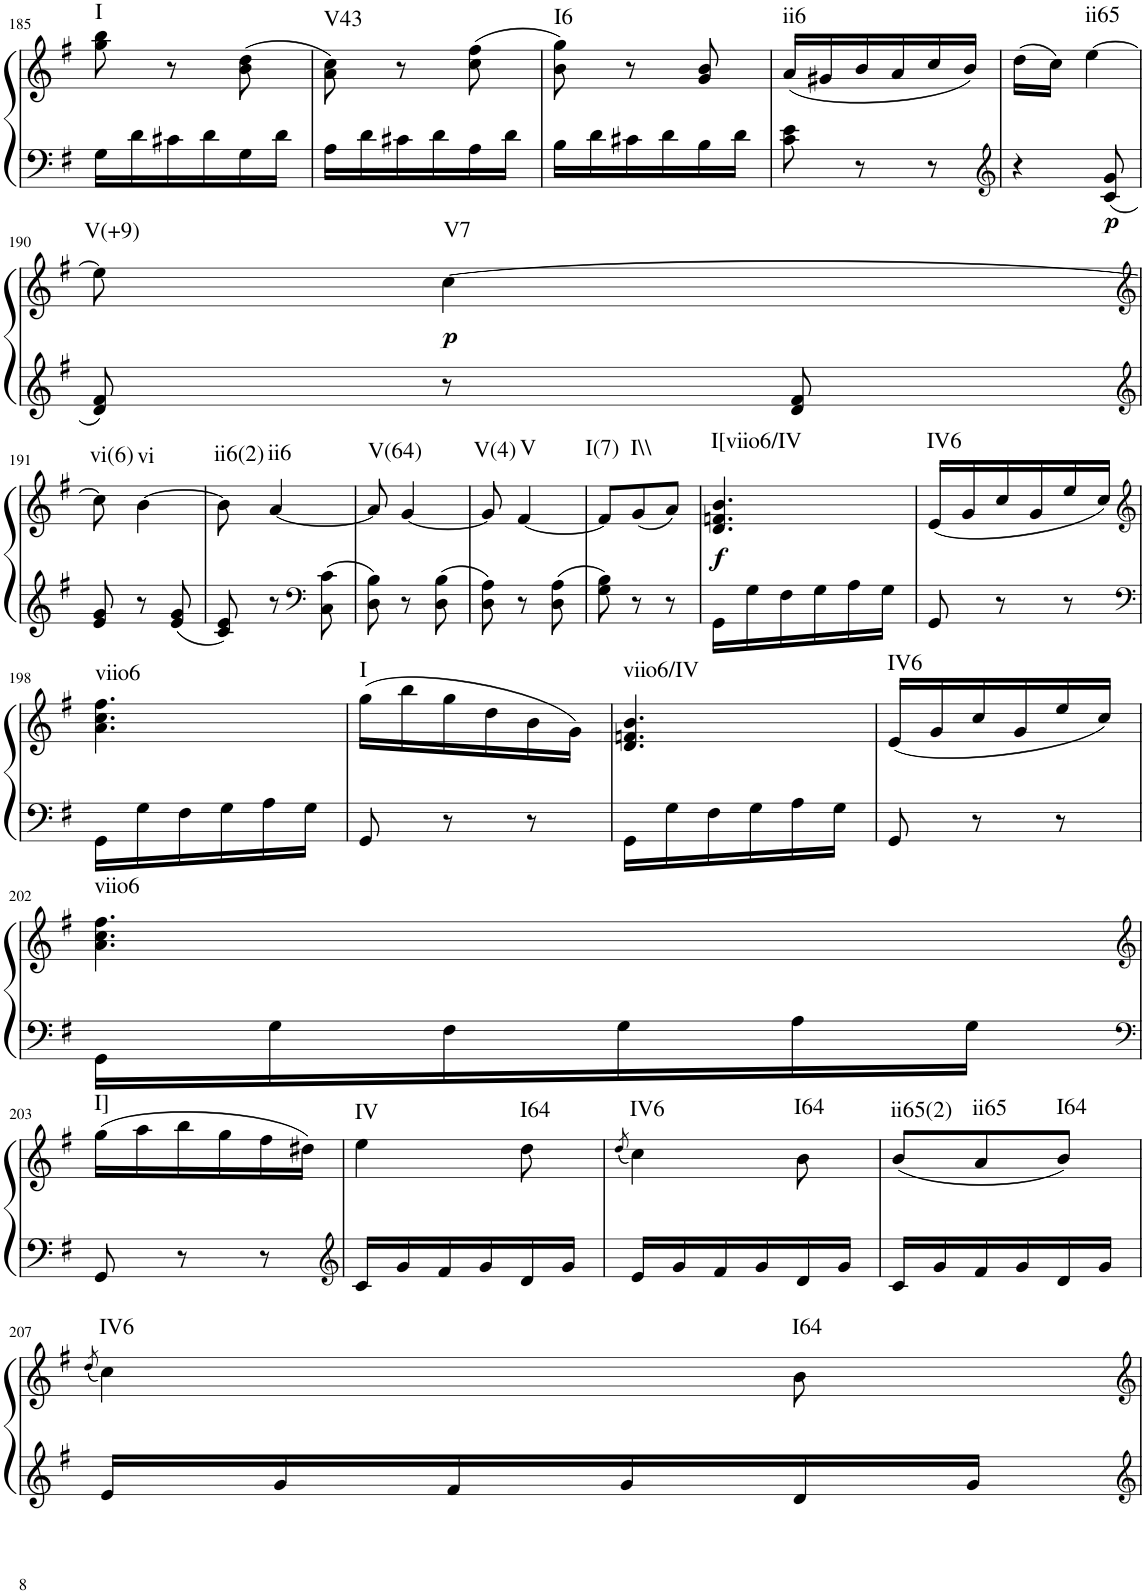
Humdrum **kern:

**kern	**kern	**dynam	**harte
*part1	*part1	*part1	*part1
*staff2	*staff1	*staff1/2	*
*I"Klavier linke Hand	*	*	*
!!LO:PB:g=z
*clefF4	*clefG2	*	*
*k[f#]	*k[f#]	*	*
*M3/8	*M3/8	*	*
=185	=185	=185	=185
!	!	!	!LO:H:kt=I
16G\LL	8gg\ 8bb\	.	N
16d\	.	.	.
16c#X\	8r	.	.
16d\	.	.	.
16G\	(8b\ 8dd\	.	.
16d\JJ	.	.	.
=186	=186	=186	=186
!	!	!	!LO:H:kt=V43
16A\LL	8a\ 8cc\)	.	N
16d\	.	.	.
16c#X\	8r	.	.
16d\	.	.	.
16A\	(8cc\ 8ff#\	.	.
16d\JJ	.	.	.
=187	=187	=187	=187
!	!	!	!LO:H:kt=I6
16B\LL	8b\ 8gg\)	.	N
16d\	.	.	.
16c#X\	8r	.	.
16d\	.	.	.
16B\	8g/ 8b/	.	.
16d\JJ	.	.	.
=188	=188	=188	=188
!	!	!	!LO:H:kt=ii6
8c\ 8e\	(16a/LL	.	N
.	16g#X/	.	.
8r	16b/	.	.
.	16a/	.	.
8r	16cc/	.	.
.	16b/JJ)	.	.
=189	=189	=189	=189
*clefG2	*	*	*
4r	(16dd\LL	.	.
.	16cc\JJ)	.	.
!	!	!	!LO:H:kt=ii65
.	[4ee\	.	N
!	!	!LO:DY:b=2	!
8c/ 8g/	.	p	.
!!LO:LB:g=z
=190	=190	=190	=190
!	!	!	!LO:H:kt=V(+9)
8d/ 8f#/	8ee\]	.	N
!	!	!LO:DY:b	!LO:H:kt=V7
8r	[4cc\	p	N
8d/ 8f#/	.	.	.
!!LO:LB:g=z
=191	=191	=191	=191
*clefG2	*clefG2	*	*
!	!	!	!LO:H:kt=vi(6)
8e/ 8g/	8cc\]	.	N
!	!	!	!LO:H:kt=vi
8r	[4b\	.	N
8e/ 8g/	.	.	.
=192	=192	=192	=192
!	!	!	!LO:H:kt=ii6(2)
8c/ 8e/	8b\]	.	N
!	!	!	!LO:H:kt=ii6
8r	[4a/	.	N
*clefF4	*	*	*
8C\ 8c\	.	.	.
=193	=193	=193	=193
!	!	!	!LO:H:kt=V(64)
8D\ 8B\	8a/]	.	N
8r	[4g/	.	.
8D\ 8B\	.	.	.
=194	=194	=194	=194
!	!	!	!LO:H:kt=V(4)
8D\ 8A\	8g/]	.	N
!	!	!	!LO:H:kt=V
8r	[4f#/	.	N
8D\ 8A\	.	.	.
=195	=195	=195	=195
!	!	!	!LO:H:kt=I(7)
8G\ 8B\	8f#/L]	.	N
!	!	!	!LO:H:kt=I\\
8r	(8g/	.	N
8r	8a/J)	.	.
=196	=196	=196	=196
!	!	!LO:DY:b	!LO:H:kt=I[viio6/IV
16GG\LL	4.d/ 4.fn/ 4.b/	f	N
16G\	.	.	.
16F#\	.	.	.
16G\	.	.	.
16A\	.	.	.
16G\JJ	.	.	.
=197	=197	=197	=197
!	!	!	!LO:H:kt=IV6
8GG/	(16e/LL	.	N
.	16g/	.	.
8r	16cc/	.	.
.	16g/	.	.
8r	16ee/	.	.
.	16cc/JJ)	.	.
!!LO:LB:g=z
=198	=198	=198	=198
*clefF4	*clefG2	*	*
!	!	!	!LO:H:kt=viio6
16GG\LL	4.a\ 4.cc\ 4.ff#\	.	N
16G\	.	.	.
16F#\	.	.	.
16G\	.	.	.
16A\	.	.	.
16G\JJ	.	.	.
=199	=199	=199	=199
!	!	!	!LO:H:kt=I
8GG/	(16gg\LL	.	N
.	16bb\	.	.
8r	16gg\	.	.
.	16dd\	.	.
8r	16b\	.	.
.	16g\JJ)	.	.
=200	=200	=200	=200
!	!	!	!LO:H:kt=viio6/IV
16GG\LL	4.d/ 4.fn/ 4.b/	.	N
16G\	.	.	.
16F#\	.	.	.
16G\	.	.	.
16A\	.	.	.
16G\JJ	.	.	.
=201	=201	=201	=201
!	!	!	!LO:H:kt=IV6
8GG/	(16e/LL	.	N
.	16g/	.	.
8r	16cc/	.	.
.	16g/	.	.
8r	16ee/	.	.
.	16cc/JJ)	.	.
!!LO:LB:g=z
=202	=202	=202	=202
!	!	!	!LO:H:kt=viio6
16GG\LL	4.a\ 4.cc\ 4.ff#\	.	N
16G\	.	.	.
16F#\	.	.	.
16G\	.	.	.
16A\	.	.	.
16G\JJ	.	.	.
!!LO:LB:g=z
=203	=203	=203	=203
*clefF4	*clefG2	*	*
!	!	!	!LO:H:kt=I]
8GG/	(16gg\LL	.	N
.	16aa\	.	.
8r	16bb\	.	.
.	16gg\	.	.
8r	16ff#\	.	.
.	16dd#X\JJ)	.	.
=204	=204	=204	=204
*clefG2	*	*	*
!	!	!	!LO:H:kt=IV
16c/LL	4ee\	.	N
16g/	.	.	.
16f#/	.	.	.
16g/	.	.	.
!	!	!	!LO:H:kt=I64
16d/	8dd\	.	N
16g/JJ	.	.	.
=205	=205	=205	=205
.	(8qdd/	.	.
!	!	!	!LO:H:kt=IV6
16e/LL	4cc\)	.	N
16g/	.	.	.
16f#/	.	.	.
16g/	.	.	.
!	!	!	!LO:H:kt=I64
16d/	8b\	.	N
16g/JJ	.	.	.
=206	=206	=206	=206
!	!	!	!LO:H:kt=ii65(2)
16c/LL	(8b/L	.	N
16g/	.	.	.
!	!	!	!LO:H:kt=ii65
16f#/	8a/	.	N
16g/	.	.	.
!	!	!	!LO:H:kt=I64
16d/	8b/J)	.	N
16g/JJ	.	.	.
!!LO:LB:g=z
=207	=207	=207	=207
.	(8qdd/	.	.
!	!	!	!LO:H:kt=IV6
16e/LL	4cc\)	.	N
16g/	.	.	.
16f#/	.	.	.
16g/	.	.	.
!	!	!	!LO:H:kt=I64
16d/	8b\	.	N
16g/JJ	.	.	.
=	=	=	=
*-	*-	*-	*-
